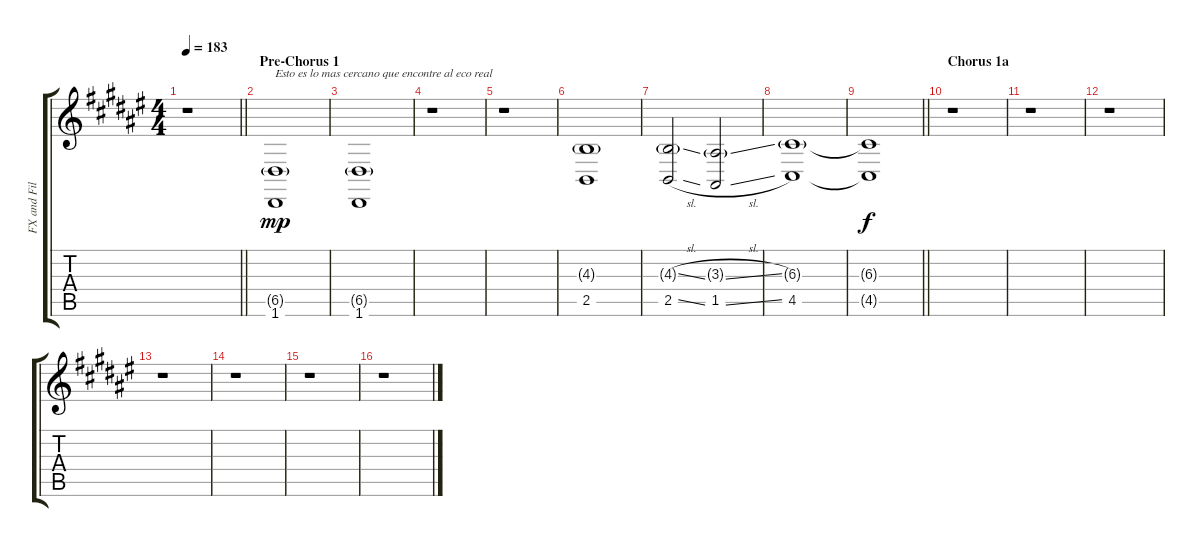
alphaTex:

\track ("FX and Fills" "FX and Fil") {instrument choiraahs}
\staff {score tabs}
\tuning (E4 B3 G3 D3 A2 D2) {hide}
\ts (4 4)
\tempo 183
\clef g2
\barLineRight lightlight
\ks d#minor
r.1{dy mp} |
\section ("" "Pre-Chorus 1")
(6.5{g} 1.6).1{txt "Esto es lo mas cercano que encontre al eco real"} |
(6.5{g} 1.6).1 |
r.1 |
r.1 |
(4.3{g} 2.5).1{balance 2} |
(4.3{sl g} 2.5{sl}).2 (3.3{sl g} 1.5{sl}).2{volume 4 balance 8} |
(6.3{g} 4.5).1 |
\barLineRight lightlight
(6.3{t} 4.5{t}).1{dy f} |
\section ("" "Chorus 1a")
r.1 |
r.1 |
r.1 |
r.1 |
r.1 |
r.1 |
r.1
